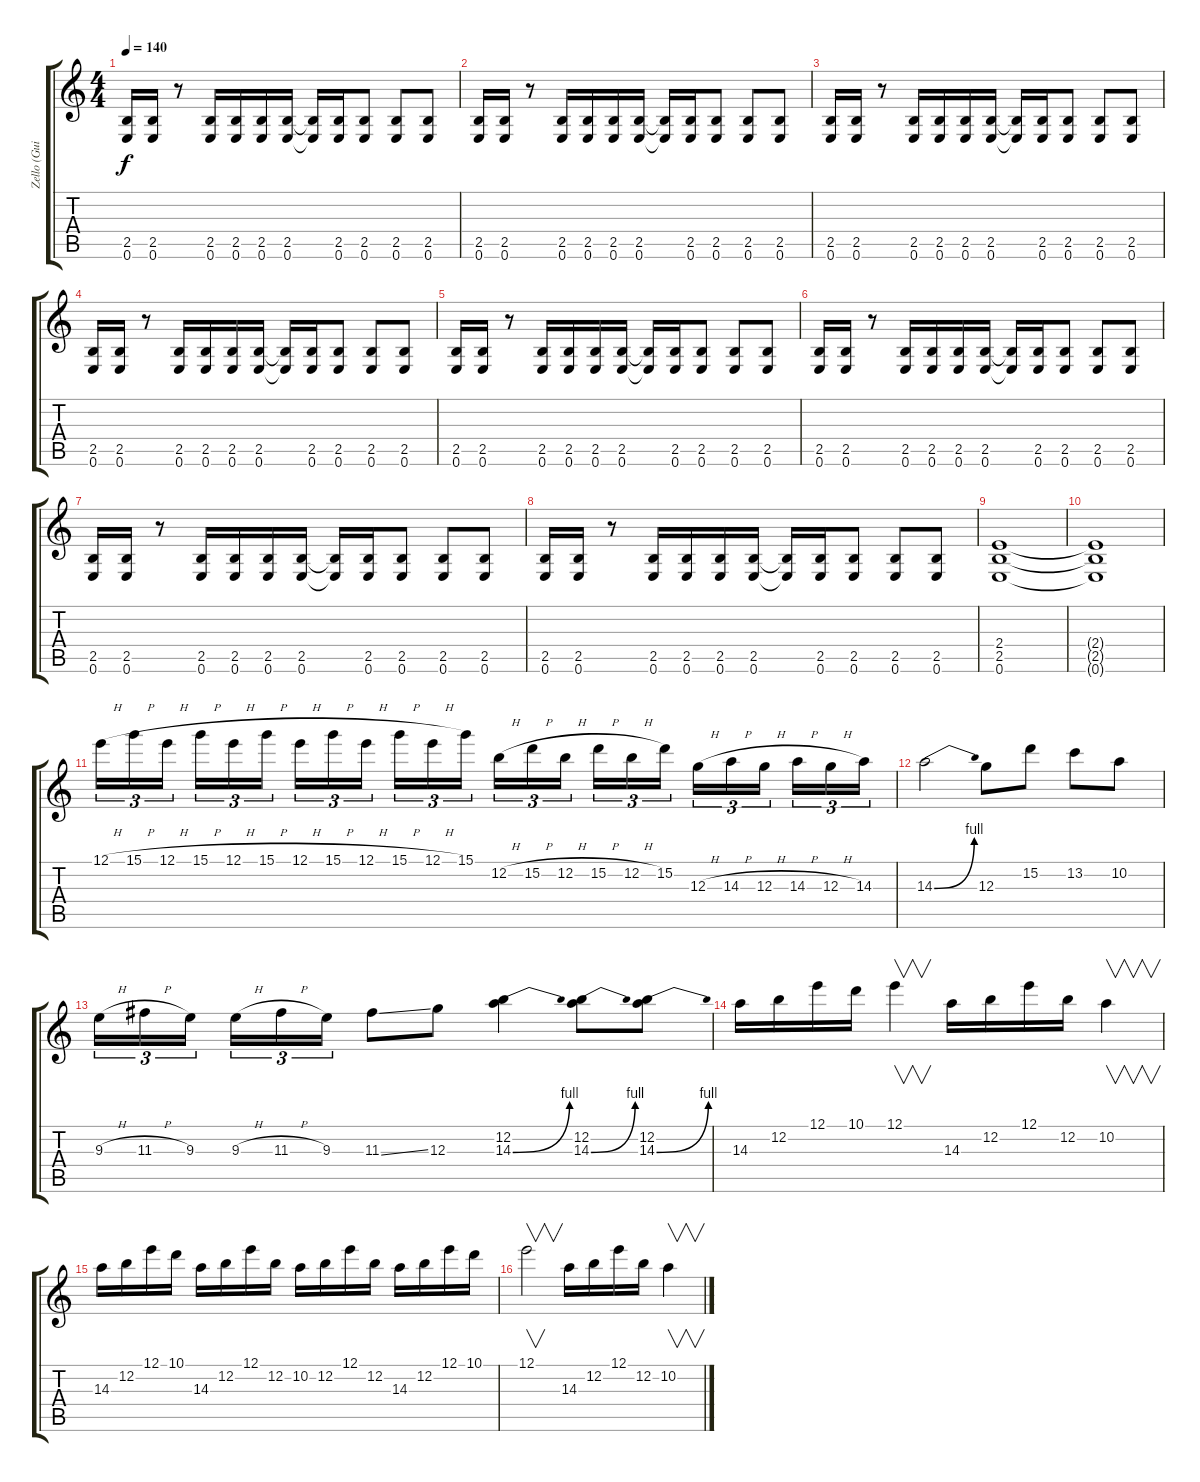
\track ("Zello (Guitar 2)" "Zello (Gui") {instrument distortionguitar}
\staff {score tabs}
\tuning (E4 B3 G3 D3 A2 E2) {hide}
\ts (4 4)
\tempo 140
\clef g2
\ks c
(2.5 0.6).16{dy f} (2.5 0.6).16 r.8 (2.5 0.6).16 (2.5 0.6).16 (2.5 0.6).16 (2.5 0.6).16 (2.5{t} 0.6{t}).16 (2.5 0.6).16 (2.5 0.6).8 (2.5 0.6).8 (2.5 0.6).8 |
(2.5 0.6).16 (2.5 0.6).16 r.8 (2.5 0.6).16 (2.5 0.6).16 (2.5 0.6).16 (2.5 0.6).16 (2.5{t} 0.6{t}).16 (2.5 0.6).16 (2.5 0.6).8 (2.5 0.6).8 (2.5 0.6).8 |
(2.5 0.6).16 (2.5 0.6).16 r.8 (2.5 0.6).16 (2.5 0.6).16 (2.5 0.6).16 (2.5 0.6).16 (2.5{t} 0.6{t}).16 (2.5 0.6).16 (2.5 0.6).8 (2.5 0.6).8 (2.5 0.6).8 |
(2.5 0.6).16 (2.5 0.6).16 r.8 (2.5 0.6).16 (2.5 0.6).16 (2.5 0.6).16 (2.5 0.6).16 (2.5{t} 0.6{t}).16 (2.5 0.6).16 (2.5 0.6).8 (2.5 0.6).8 (2.5 0.6).8 |
(2.5 0.6).16 (2.5 0.6).16 r.8 (2.5 0.6).16 (2.5 0.6).16 (2.5 0.6).16 (2.5 0.6).16 (2.5{t} 0.6{t}).16 (2.5 0.6).16 (2.5 0.6).8 (2.5 0.6).8 (2.5 0.6).8 |
(2.5 0.6).16 (2.5 0.6).16 r.8 (2.5 0.6).16 (2.5 0.6).16 (2.5 0.6).16 (2.5 0.6).16 (2.5{t} 0.6{t}).16 (2.5 0.6).16 (2.5 0.6).8 (2.5 0.6).8 (2.5 0.6).8 |
(2.5 0.6).16 (2.5 0.6).16 r.8 (2.5 0.6).16 (2.5 0.6).16 (2.5 0.6).16 (2.5 0.6).16 (2.5{t} 0.6{t}).16 (2.5 0.6).16 (2.5 0.6).8 (2.5 0.6).8 (2.5 0.6).8 |
(2.5 0.6).16 (2.5 0.6).16 r.8 (2.5 0.6).16 (2.5 0.6).16 (2.5 0.6).16 (2.5 0.6).16 (2.5{t} 0.6{t}).16 (2.5 0.6).16 (2.5 0.6).8 (2.5 0.6).8 (2.5 0.6).8 |
(2.4 2.5 0.6).1 |
(2.4{t} 2.5{t} 0.6{t}).1 |
12.1{h}.16{tu (3 2)} 15.1{h}.16{tu (3 2)} 12.1{h}.16{tu (3 2)} 15.1{h}.16{tu (3 2)} 12.1{h}.16{tu (3 2)} 15.1{h}.16{tu (3 2)} 12.1{h}.16{tu (3 2)} 15.1{h}.16{tu (3 2)} 12.1{h}.16{tu (3 2)} 15.1{h}.16{tu (3 2)} 12.1{h}.16{tu (3 2)} 15.1.16{tu (3 2)} 12.2{h}.16{tu (3 2)} 15.2{h}.16{tu (3 2)} 12.2{h}.16{tu (3 2)} 15.2{h}.16{tu (3 2)} 12.2{h}.16{tu (3 2)} 15.2.16{tu (3 2)} 12.3{h}.16{tu (3 2)} 14.3{h}.16{tu (3 2)} 12.3{h}.16{tu (3 2)} 14.3{h}.16{tu (3 2)} 12.3{h}.16{tu (3 2)} 14.3.16{tu (3 2)} |
14.3{be (bend 0 0 60 4)}.2 12.3.8 15.2.8 13.2.8 10.2.8 |
9.3{h}.16{tu (3 2)} 11.3{h}.16{tu (3 2)} 9.3.16{tu (3 2)} 9.3{h}.16{tu (3 2)} 11.3{h}.16{tu (3 2)} 9.3.16{tu (3 2)} 11.3{ss}.8 12.3.8 (12.2 14.3{be (bend 0 0 60 4)}).4 (12.2 14.3{be (bend 0 0 60 4)}).8 (12.2 14.3{be (bend 0 0 60 4)}).8 |
14.3.16 12.2.16 12.1.16 10.1.16 12.1.4{v} 14.3.16 12.2.16 12.1.16 12.2.16 10.2.4{v} |
14.3.16 12.2.16 12.1.16 10.1.16 14.3.16 12.2.16 12.1.16 12.2.16 10.2.16 12.2.16 12.1.16 12.2.16 14.3.16 12.2.16 12.1.16 10.1.16 |
12.1.2{v} 14.3.16 12.2.16 12.1.16 12.2.16 10.2.4{v}
